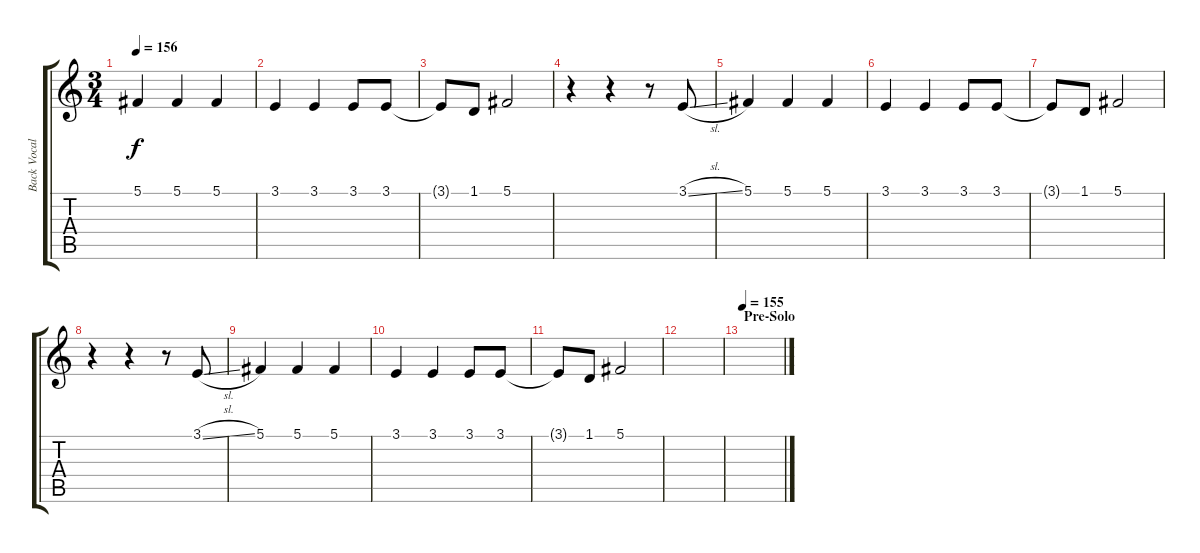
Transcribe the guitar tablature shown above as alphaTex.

\track ("Back Vocals (James)" "Back Vocal") {instrument lead8bassandlead}
\staff {score tabs}
\tuning (Db4 Ab3 E3 B2 Gb2 B1) {hide}
\ts (3 4)
\tempo 156
\clef g2
\ks c
5.1.4{dy f} 5.1.4 5.1.4 |
3.1.4 3.1.4 3.1.8 3.1.8 |
3.1{t}.8 1.1.8 5.1.2 |
r.4 r.4 r.8 3.1{sl}.8 |
5.1.4 5.1.4 5.1.4 |
3.1.4 3.1.4 3.1.8 3.1.8 |
3.1{t}.8 1.1.8 5.1.2 |
r.4 r.4 r.8 3.1{sl}.8 |
5.1.4 5.1.4 5.1.4 |
3.1.4 3.1.4 3.1.8 3.1.8 |
3.1{t}.8 1.1.8 5.1.2 |
|
\section ("" "Pre-Solo")
\tempo 155
